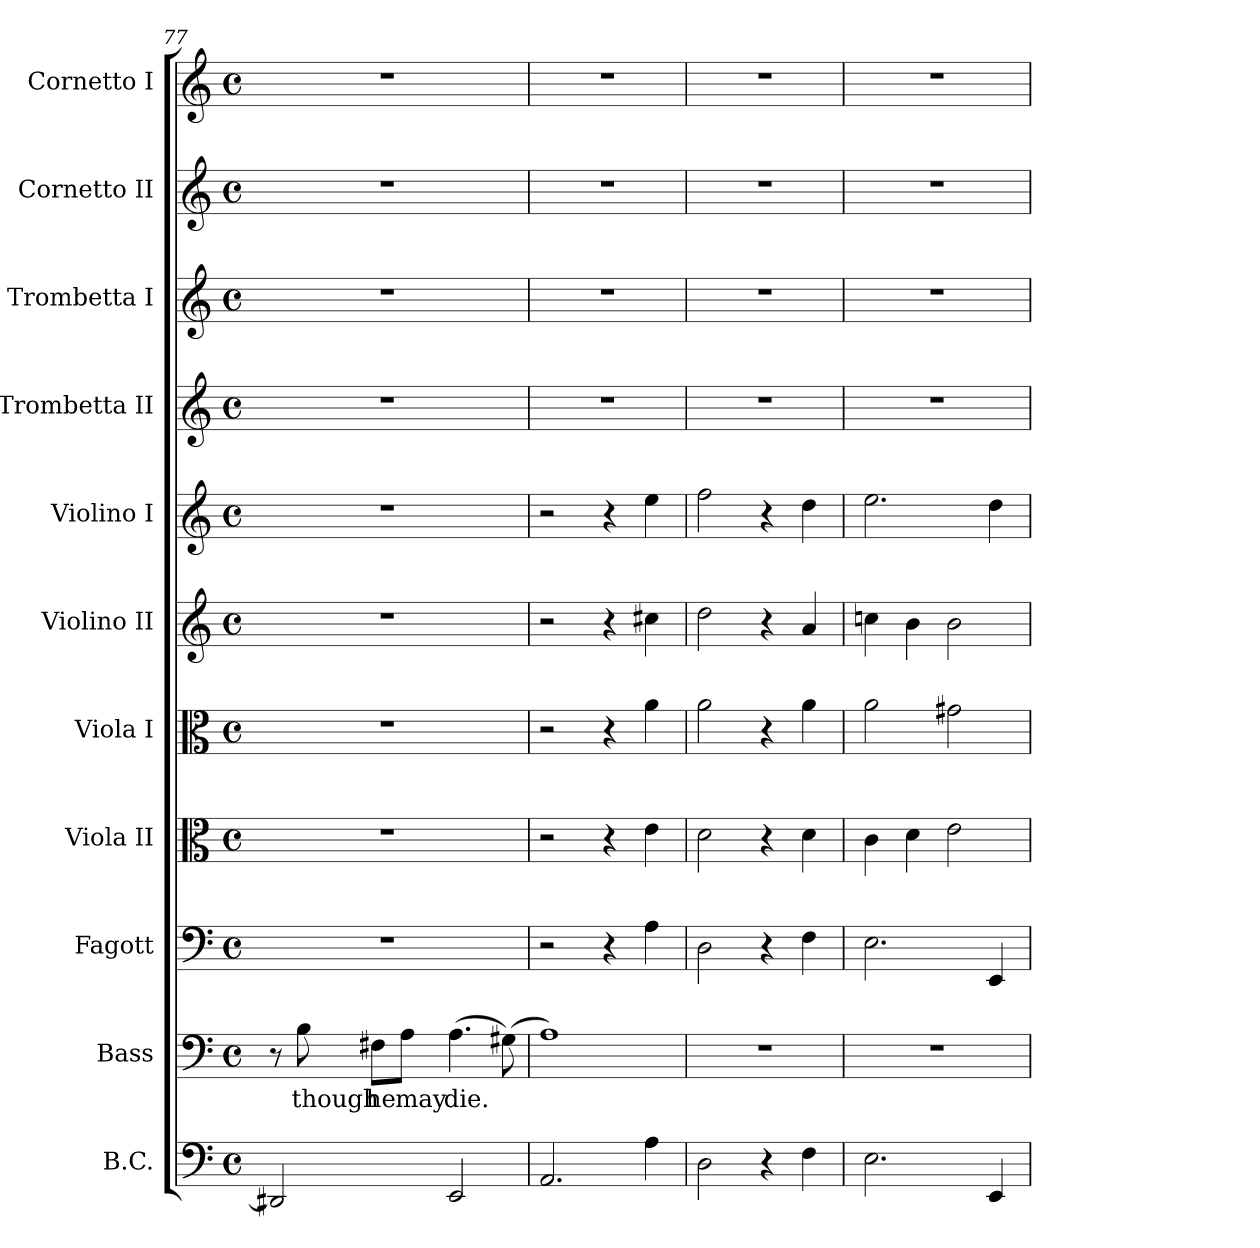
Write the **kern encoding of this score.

**kern	**kern	**text	**kern	**kern	**kern	**kern	**kern	**kern	**kern	**kern	**kern
*part11	*part10	*part10	*part9	*part8	*part7	*part6	*part5	*part4	*part3	*part2	*part1
*staff11	*staff10	*staff10	*staff9	*staff8	*staff7	*staff6	*staff5	*staff4	*staff3	*staff2	*staff1
*I"B.C.	*I"Bass	*	*I"Fagott	*I"Viola II	*I"Viola I	*I"Violino II	*I"Violino I	*I"Trombetta II	*I"Trombetta I	*I"Cornetto II	*I"Cornetto I
*	*I'B.	*	*I'Fg.	*I'Vla.	*I'Vla.	*	*	*	*	*	*
*clefF4	*clefF4	*	*clefF4	*clefC3	*clefC3	*clefG2	*clefG2	*clefG2	*clefG2	*clefG2	*clefG2
*k[]	*k[]	*	*k[]	*k[]	*k[]	*k[]	*k[]	*k[]	*k[]	*k[]	*k[]
*C:	*C:	*	*C:	*C:	*C:	*C:	*C:	*C:	*C:	*C:	*C:
*M4/4	*M4/4	*	*M4/4	*M4/4	*M4/4	*M4/4	*M4/4	*M4/4	*M4/4	*M4/4	*M4/4
*met(c)	*met(c)	*	*met(c)	*met(c)	*met(c)	*met(c)	*met(c)	*met(c)	*met(c)	*met(c)	*met(c)
=77	=77	=77	=77	=77	=77	=77	=77	=77	=77	=77	=77
2DD#Xi/]	8r	.	1r	1r	1r	1r	1r	1r	1r	1r	1r
!	!	!LO:LY:b:color=#000000	!	!	!	!	!	!	!	!	!
.	8Bi\	though	.	.	.	.	.	.	.	.	.
!	!	!LO:LY:b:color=#000000	!	!	!	!	!	!	!	!	!
.	8F#Xi\L	he	.	.	.	.	.	.	.	.	.
!	!	!LO:LY:b:color=#000000	!	!	!	!	!	!	!	!	!
.	8Ai\J	may	.	.	.	.	.	.	.	.	.
!	!	!LO:LY:b:color=#000000	!	!	!	!	!	!	!	!	!
2EEi/	(4.Ai\	die.	.	.	.	.	.	.	.	.	.
.	(8G#Xi\)	.	.	.	.	.	.	.	.	.	.
!!LO:PB:g=z
=78	=78	=78	=78	=78	=78	=78	=78	=78	=78	=78	=78
2.AAi/	1Ai)	.	2r	2r	2r	2r	2r	1r	1r	1r	1r
.	.	.	4r	4r	4r	4r	4r	.	.	.	.
4Ai\	.	.	4Ai\	4ei\	4ai\	4cc#Xi\	4eei\	.	.	.	.
=79	=79	=79	=79	=79	=79	=79	=79	=79	=79	=79	=79
2Di\	1r	.	2Di\	2di\	2ai\	2ddi\	2ffi\	1r	1r	1r	1r
4r	.	.	4r	4r	4r	4r	4r	.	.	.	.
4Fi\	.	.	4Fi\	4di\	4ai\	4ai/	4ddi\	.	.	.	.
=80	=80	=80	=80	=80	=80	=80	=80	=80	=80	=80	=80
2.Ei\	1r	.	2.Ei\	4ci\	2ai\	4ccni\	2.eei\	1r	1r	1r	1r
.	.	.	.	4di\	.	4bi\	.	.	.	.	.
.	.	.	.	2ei\	2g#Xi\	2bi\	.	.	.	.	.
4EEi/	.	.	4EEi/	.	.	.	4ddi\	.	.	.	.
=	=	=	=	=	=	=	=	=	=	=	=
*-	*-	*-	*-	*-	*-	*-	*-	*-	*-	*-	*-
